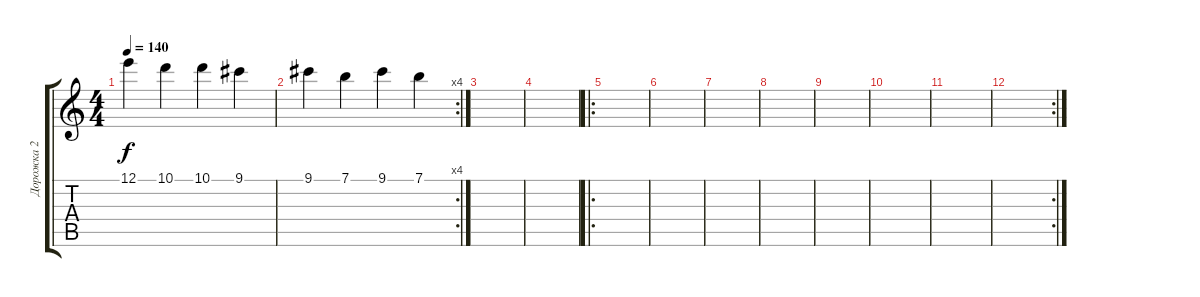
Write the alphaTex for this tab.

\track ("Дорожка 2" "Дорожка 2") {instrument overdrivenguitar}
\staff {score tabs}
\tuning (E4 B3 G3 D3 A2 E2) {hide}
\ts (4 4)
\tempo 140
\clef g2
\ks c
12.1.4{dy f} 10.1.4 10.1.4 9.1.4 |
\rc 4
9.1.4 7.1.4 9.1.4 7.1.4 |
|
|
\ro
|
|
|
|
|
|
|
\rc 2
